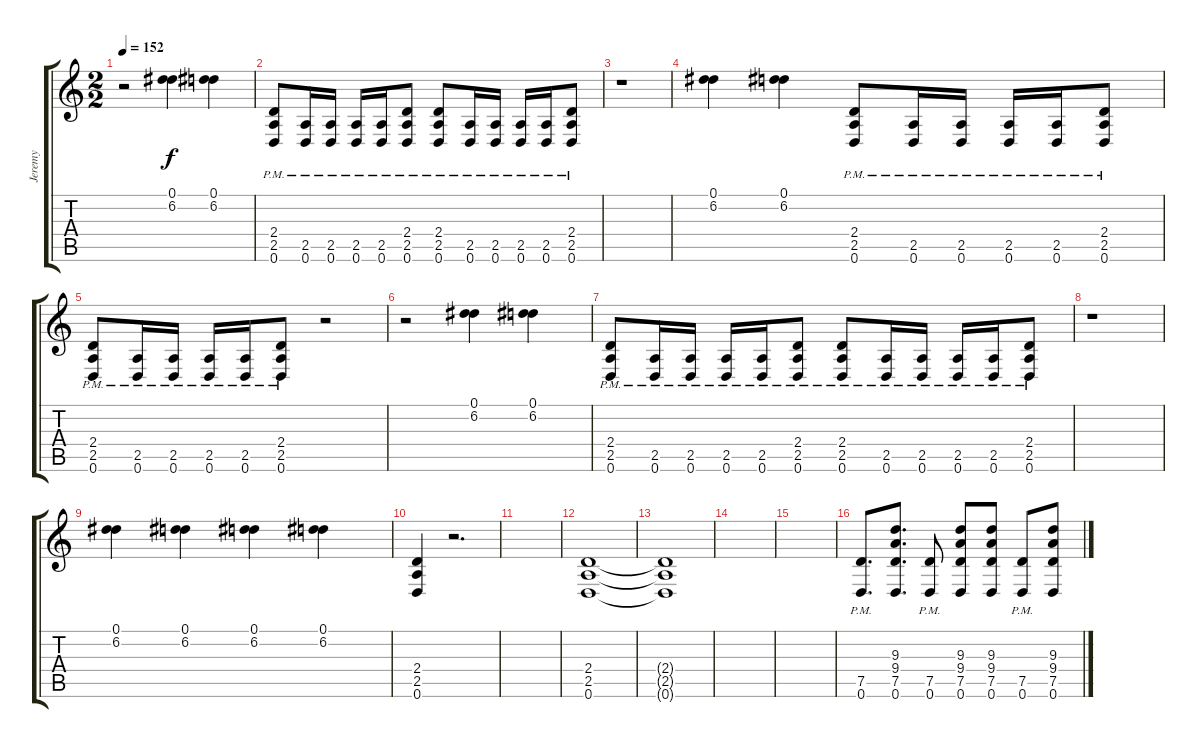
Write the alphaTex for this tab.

\track ("Jeremy" "Jeremy") {instrument overdrivenguitar}
\staff {score tabs}
\tuning (D4 A3 F3 C3 G2 D2) {hide}
\ts (2 2)
\tempo 152
\clef g2
\ks c
r.2{dy f} (0.1 6.2).4 (0.1 6.2).4 |
(2.4 2.5{pm} 0.6{pm}).8 (2.5{pm} 0.6{pm}).16 (2.5{pm} 0.6{pm}).16 (2.5{pm} 0.6{pm}).16 (2.5{pm} 0.6{pm}).16 (2.4 2.5{pm} 0.6{pm}).8 (2.4 2.5{pm} 0.6{pm}).8 (2.5{pm} 0.6{pm}).16 (2.5{pm} 0.6{pm}).16 (2.5{pm} 0.6{pm}).16 (2.5{pm} 0.6{pm}).16 (2.4 2.5{pm} 0.6{pm}).8 |
r.1 |
(0.1 6.2).4 (0.1 6.2).4 (2.4 2.5{pm} 0.6{pm}).8 (2.5{pm} 0.6{pm}).16 (2.5{pm} 0.6{pm}).16 (2.5{pm} 0.6{pm}).16 (2.5{pm} 0.6{pm}).16 (2.4 2.5{pm} 0.6{pm}).8 |
(2.4 2.5{pm} 0.6{pm}).8 (2.5{pm} 0.6{pm}).16 (2.5{pm} 0.6{pm}).16 (2.5{pm} 0.6{pm}).16 (2.5{pm} 0.6{pm}).16 (2.4 2.5{pm} 0.6{pm}).8 r.2 |
r.2 (0.1 6.2).4 (0.1 6.2).4 |
(2.4 2.5{pm} 0.6{pm}).8 (2.5{pm} 0.6{pm}).16 (2.5{pm} 0.6{pm}).16 (2.5{pm} 0.6{pm}).16 (2.5{pm} 0.6{pm}).16 (2.4 2.5{pm} 0.6{pm}).8 (2.4 2.5{pm} 0.6{pm}).8 (2.5{pm} 0.6{pm}).16 (2.5{pm} 0.6{pm}).16 (2.5{pm} 0.6{pm}).16 (2.5{pm} 0.6{pm}).16 (2.4 2.5{pm} 0.6{pm}).8 |
r.1 |
(0.1 6.2).4 (0.1 6.2).4 (0.1 6.2).4 (0.1 6.2).4 |
(2.4 2.5 0.6).4 r.2{d} |
|
(2.4 2.5 0.6).1 |
(2.4{t} 2.5{t} 0.6{t}).1 |
|
|
(7.5{pm} 0.6).8{d} (9.3 9.4 7.5 0.6).8{d} (7.5{pm} 0.6).8 (9.3 9.4 7.5 0.6).8 (9.3 9.4 7.5 0.6).8 (7.5{pm} 0.6).8 (9.3 9.4 7.5 0.6).8
